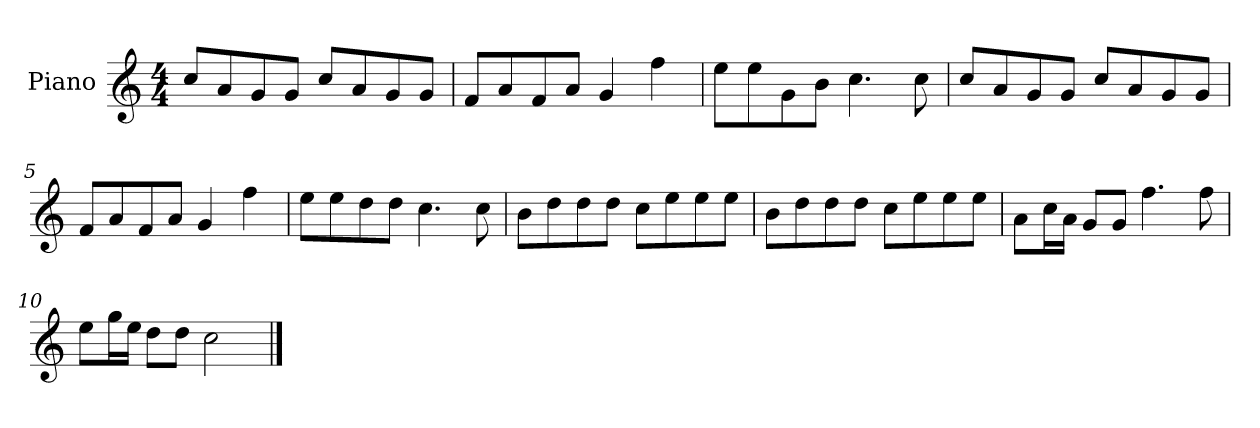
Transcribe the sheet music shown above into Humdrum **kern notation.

**kern
*part1
*staff1
*I"Piano
*I'P-no
*clefG2
*k[]
*M4/4
*MM90
=1
8cc/L
8a/
8g/
8g/J
8cc/L
8a/
8g/
8g/J
=2
8f/L
8a/
8f/
8a/J
4g/
4ff\
=3
8ee\L
8ee\
8g\
8b\J
4.cc\
8cc\
=4
8cc/L
8a/
8g/
8g/J
8cc/L
8a/
8g/
8g/J
=5
8f/L
8a/
8f/
8a/J
4g/
4ff\
!!LO:LB:g=z
=6
8ee\L
8ee\
8dd\
8dd\J
4.cc\
8cc\
=7
8b\L
8dd\
8dd\
8dd\J
8cc\L
8ee\
8ee\
8ee\J
=8
8b\L
8dd\
8dd\
8dd\J
8cc\L
8ee\
8ee\
8ee\J
=9
8a\L
16cc\L
16a\JJ
8g/L
8g/J
4.ff\
8ff\
=10
8ee\L
16gg\L
16ee\JJ
8dd\L
8dd\J
2cc\
==
*-
